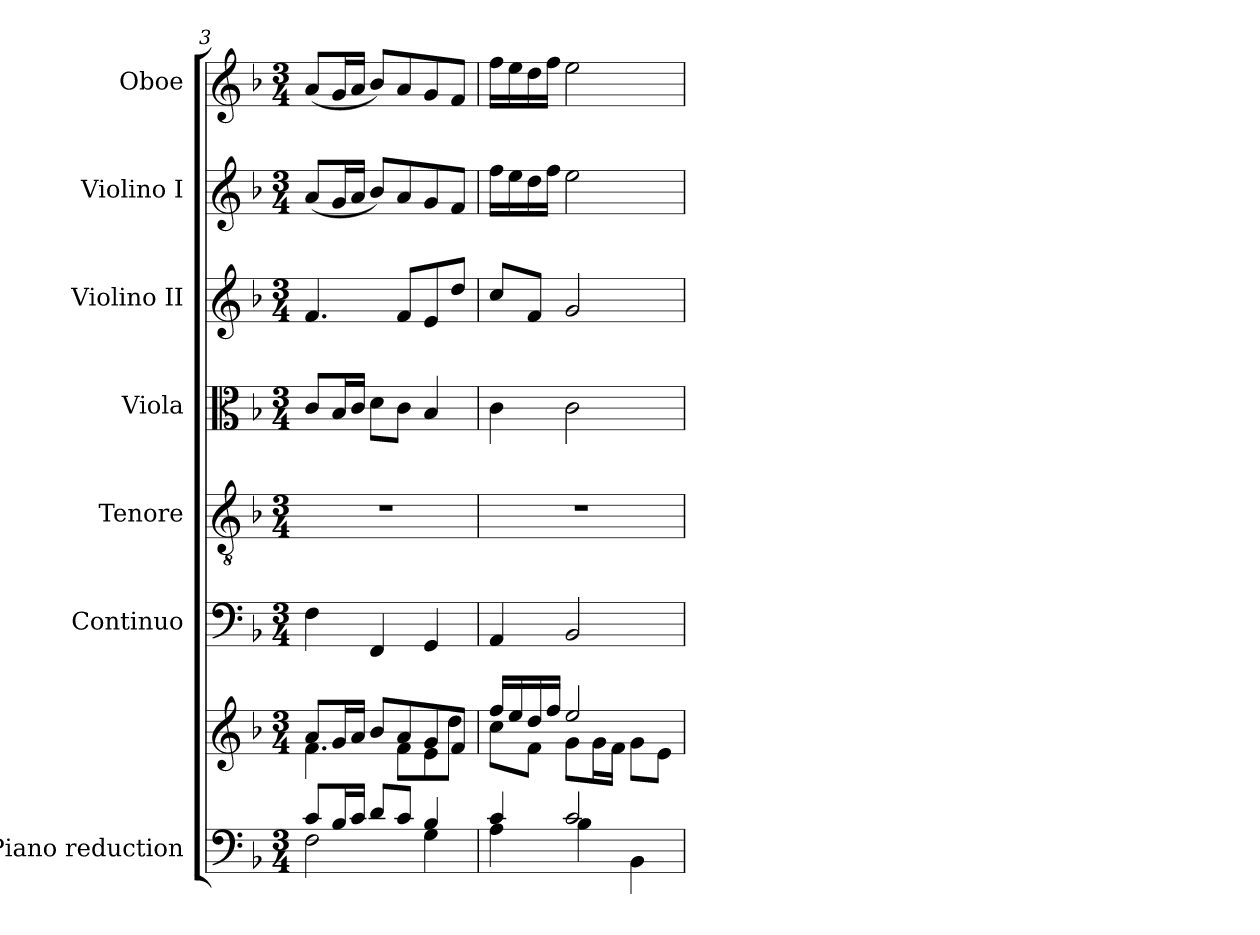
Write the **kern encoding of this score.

**kern	**kern	**kern	**kern	**kern	**kern	**kern	**kern
*part7	*part7	*part6	*part5	*part4	*part3	*part2	*part1
*staff8	*staff7	*staff6	*staff5	*staff4	*staff3	*staff2	*staff1
*I"Piano reduction	*	*I"Continuo	*I"Tenore	*I"Viola	*I"Violino II	*I"Violino I	*I"Oboe
*I'Pno	*	*	*	*I'Vla	*I'Vln	*I'Vln	*I'Ob
*clefF4	*clefG2	*clefF4	*clefGv2	*clefC3	*clefG2	*clefG2	*clefG2
*k[b-]	*k[b-]	*k[b-]	*k[b-]	*k[b-]	*k[b-]	*k[b-]	*k[b-]
*M3/4	*M3/4	*M3/4	*M3/4	*M3/4	*M3/4	*M3/4	*M3/4
=3	=3	=3	=3	=3	=3	=3	=3
*^	*^	*	*	*	*	*	*
8c/L	2F\	8a/L	4.f\	4F\	2.r	8c/L	4.f/	(<8a/L	(<8a/L
16B-/L	.	16g/L	.	.	.	16B-/L	.	16g/L	16g/L
16c/JJ	.	16a/JJ	.	.	.	16c/JJ	.	16a/JJ	16a/JJ
8d/L	.	8b-/L	.	4FF/	.	8d\L	.	8b-/L)	8b-/L)
8c/J	.	8a/	8f\L	.	.	8c\J	8f/L	8a/	8a/
4B-/	4G\	8g/	8e\	4GG/	.	4B-/	8e/	8g/	8g/
.	.	8f/J	8dd\J	.	.	.	8dd/J	8f/J	8f/J
=4	=4	=4	=4	=4	=4	=4	=4	=4	=4
4c/	4A\	16ff/LL	8cc\L	4AA/	2.r	4c\	8cc/L	16ff\LL	16ff\LL
.	.	16ee/	.	.	.	.	.	16ee\	16ee\
.	.	16dd/	8f\J	.	.	.	8f/J	16dd\	16dd\
.	.	16ff/JJ	.	.	.	.	.	16ff\JJ	16ff\JJ
2c/	4B-\	2ee/	8g\L	2BB-/	.	2c\	2g/	2ee\	2ee\
.	.	.	16g\L	.	.	.	.	.	.
.	.	.	16f\JJ	.	.	.	.	.	.
.	4BB-\	.	8g\L	.	.	.	.	.	.
.	.	.	8e\J	.	.	.	.	.	.
*v	*v	*	*	*	*	*	*	*	*
*	*v	*v	*	*	*	*	*	*
=	=	=	=	=	=	=	=
*-	*-	*-	*-	*-	*-	*-	*-
